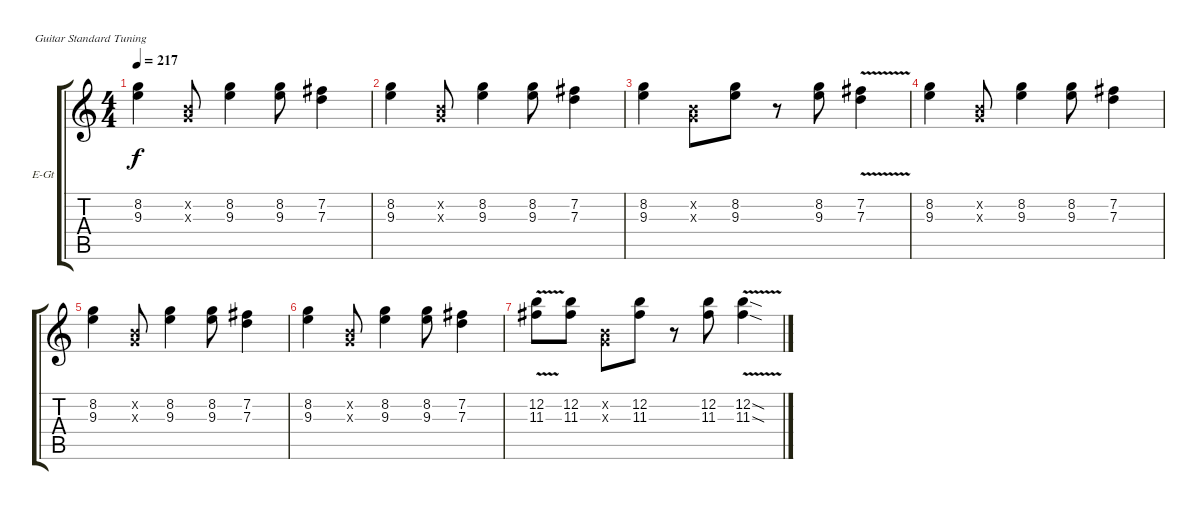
\bracketExtendMode groupsimilarinstruments
\firstSystemTrackNameOrientation horizontal
\otherSystemsTrackNameOrientation horizontal
\track ("Rhythm Guitar" "E-Gt") {instrument distortionguitar}
\staff {score tabs}
\tuning (E4 B3 G3 D3 A2 E2)
\ts (4 4)
\tempo 217
\clef g2
\ks c
(9.3 8.2).4{dy f} (0.2{x} 0.3{x}).8 (9.3 8.2).4 (9.3 8.2).8 (7.2 7.3).4 |
(9.3 8.2).4 (0.2{x} 0.3{x}).8 (9.3 8.2).4 (9.3 8.2).8 (7.2 7.3).4 |
(9.3 8.2).4 (0.3{x} 0.2{x}).8 (9.3 8.2).8 r.8 (9.3 8.2).8 (7.3{v} 7.2{v}).4 |
(9.3 8.2).4 (0.2{x} 0.3{x}).8 (9.3 8.2).4 (9.3 8.2).8 (7.2 7.3).4 |
(9.3 8.2).4 (0.2{x} 0.3{x}).8 (9.3 8.2).4 (9.3 8.2).8 (7.2 7.3).4 |
(9.3 8.2).4 (0.2{x} 0.3{x}).8 (9.3 8.2).4 (9.3 8.2).8 (7.2 7.3).4 |
(11.3{v} 12.2{v}).8 (11.3 12.2).8 (0.3{x} 0.2{x}).8 (11.3 12.2).8 r.8 (11.3 12.2).8 (11.3{v sod} 12.2{v sod}).4
